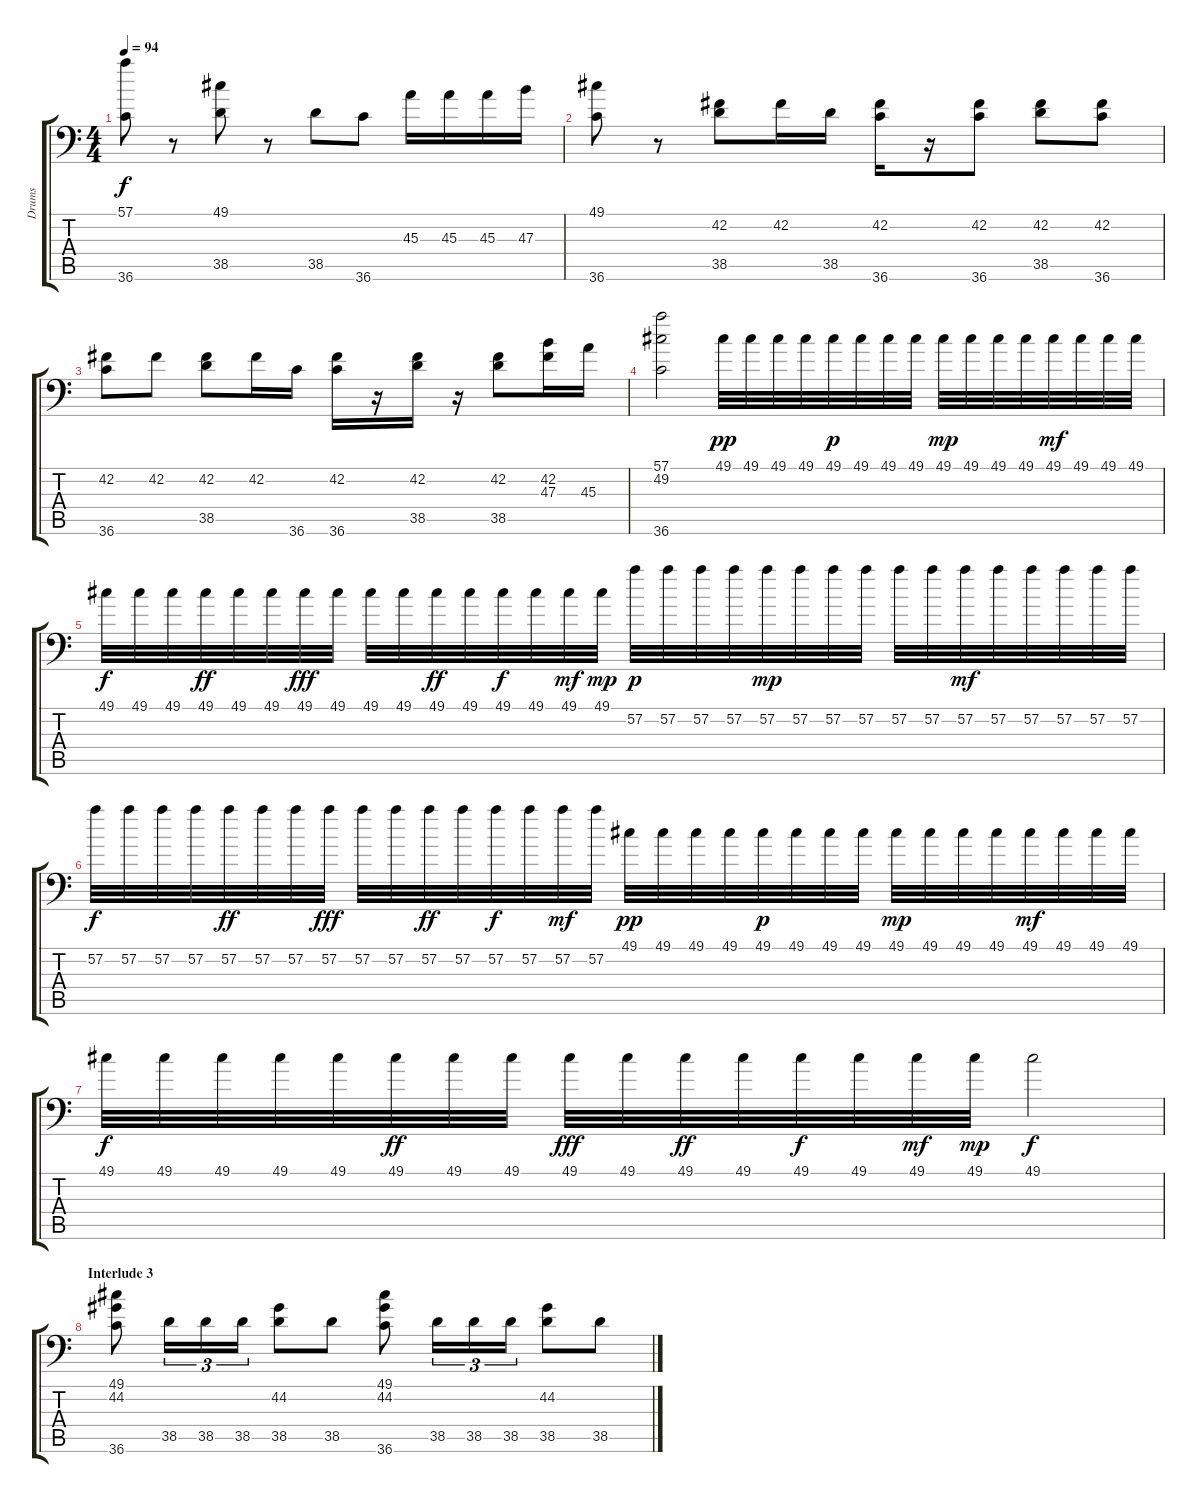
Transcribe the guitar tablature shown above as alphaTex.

\track ("Drums" "Drums") {instrument acousticgrandpiano}
\staff {score tabs}
\tuning (C-1 C-1 C-1 C-1 C-1 C-1) {hide}
\ts (4 4)
\tempo 94
\clef f4
\ks c
(57.1 36.6).8{dy f} r.8 (49.1 38.5).8 r.8 38.5.8 36.6.8 45.3.16 45.3.16 45.3.16 47.3.16 |
(49.1 36.6).8 r.8 (42.2 38.5).8 42.2.16 38.5.16 (42.2 36.6).16 r.16 (42.2 36.6).8 (42.2 38.5).8 (42.2 36.6).8 |
(42.2 36.6).8 42.2.8 (42.2 38.5).8 42.2.16 36.6.16 (42.2 36.6).16 r.16 (42.2 38.5).16 r.16 (42.2 38.5).8 (42.2 47.3).16 45.3.16 |
(57.1 49.2 36.6).2 49.1.32{dy pp} 49.1.32 49.1.32 49.1.32 49.1.32{dy p} 49.1.32 49.1.32 49.1.32 49.1.32{dy mp} 49.1.32 49.1.32 49.1.32 49.1.32{dy mf} 49.1.32 49.1.32 49.1.32 |
49.1.32{dy f} 49.1.32 49.1.32 49.1.32{dy ff} 49.1.32 49.1.32 49.1.32{dy fff} 49.1.32 49.1.32 49.1.32 49.1.32{dy ff} 49.1.32 49.1.32{dy f} 49.1.32 49.1.32{dy mf} 49.1.32{dy mp} 57.2.32{dy p} 57.2.32 57.2.32 57.2.32 57.2.32{dy mp} 57.2.32 57.2.32 57.2.32 57.2.32 57.2.32 57.2.32{dy mf} 57.2.32 57.2.32 57.2.32 57.2.32 57.2.32 |
57.2.32{dy f} 57.2.32 57.2.32 57.2.32 57.2.32{dy ff} 57.2.32 57.2.32 57.2.32{dy fff} 57.2.32 57.2.32 57.2.32{dy ff} 57.2.32 57.2.32{dy f} 57.2.32 57.2.32{dy mf} 57.2.32 49.1.32{dy pp} 49.1.32 49.1.32 49.1.32 49.1.32{dy p} 49.1.32 49.1.32 49.1.32 49.1.32{dy mp} 49.1.32 49.1.32 49.1.32 49.1.32{dy mf} 49.1.32 49.1.32 49.1.32 |
49.1.32{dy f} 49.1.32 49.1.32 49.1.32 49.1.32 49.1.32{dy ff} 49.1.32 49.1.32 49.1.32{dy fff} 49.1.32 49.1.32{dy ff} 49.1.32 49.1.32{dy f} 49.1.32 49.1.32{dy mf} 49.1.32{dy mp} 49.1.2{dy f} |
\section ("" "Interlude 3")
(49.1 44.2 36.6).8 38.5.16{tu (3 2)} 38.5.16{tu (3 2)} 38.5.16{tu (3 2)} (44.2 38.5).8 38.5.8 (49.1 44.2 36.6).8 38.5.16{tu (3 2)} 38.5.16{tu (3 2)} 38.5.16{tu (3 2)} (44.2 38.5).8 38.5.8
